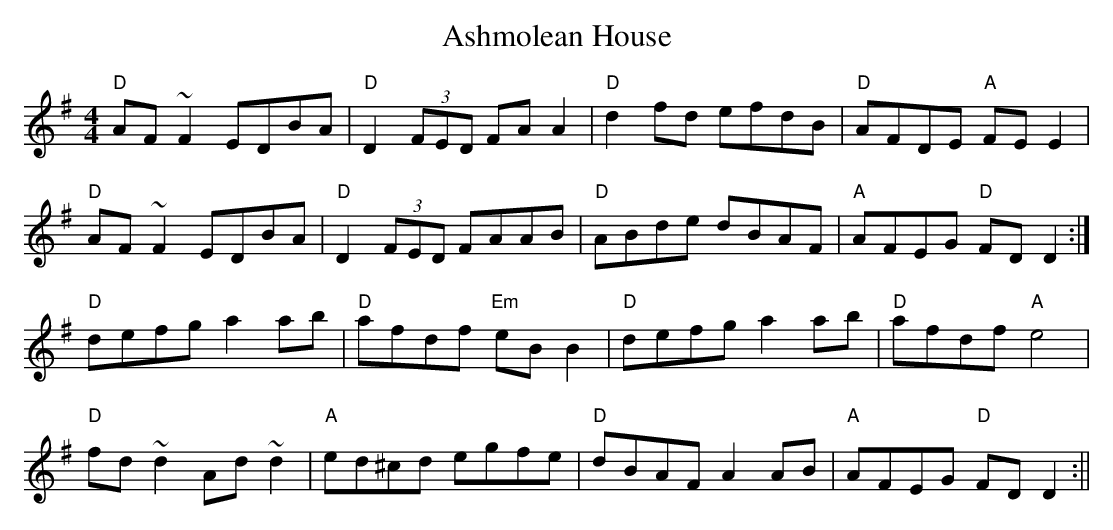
X:1
T:Ashmolean House
M:4/4
L:1/8
K:Dmix
"D"AF~F2 EDBA | "D"D2 (3FED FAA2 | "D"d2 fd efdB | "D"AFDE "A"FEE2 |
"D"AF~F2 EDBA | "D"D2 (3FED FAAB | "D"ABde dBAF | "A"AFEG "D"FDD2 :|
"D"defg a2ab | "D"afdf "Em"eBB2 | "D"defg a2ab | "D"afdf "A"e4 |
"D"fd~d2 Ad~d2 | "A"ed^cd egfe | "D"dBAF A2AB | "A"AFEG "D"FDD2 :||
